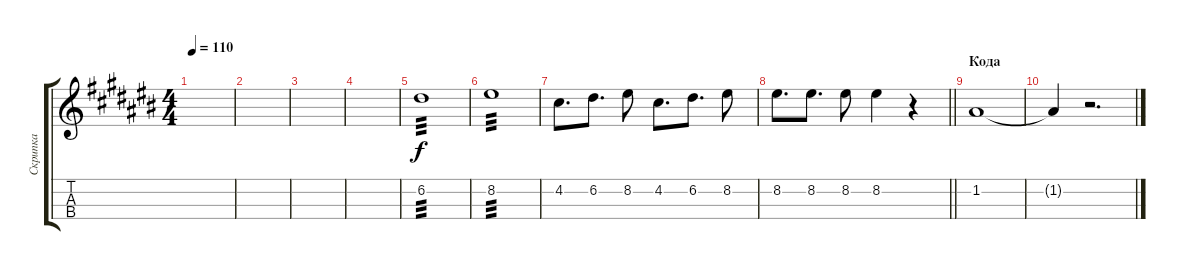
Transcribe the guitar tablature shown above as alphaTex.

\track ("Скрипка" "Скрипка") {instrument violin}
\staff {score tabs}
\tuning (E5 A4 D4 G3) {hide}
\ts (4 4)
\tempo 110
\clef g2
\ks a#minor
|
|
|
|
6.2.1{tp 3} |
8.2.1{tp 3} |
4.2.8{d} 6.2.8{d} 8.2.8 4.2.8{d} 6.2.8{d} 8.2.8 |
\barLineRight lightlight
8.2.8{d} 8.2.8{d} 8.2.8 8.2.4 r.4 |
\section ("" "Кода")
1.2.1{volume 10} |
1.2{t}.4 r.2{d}
